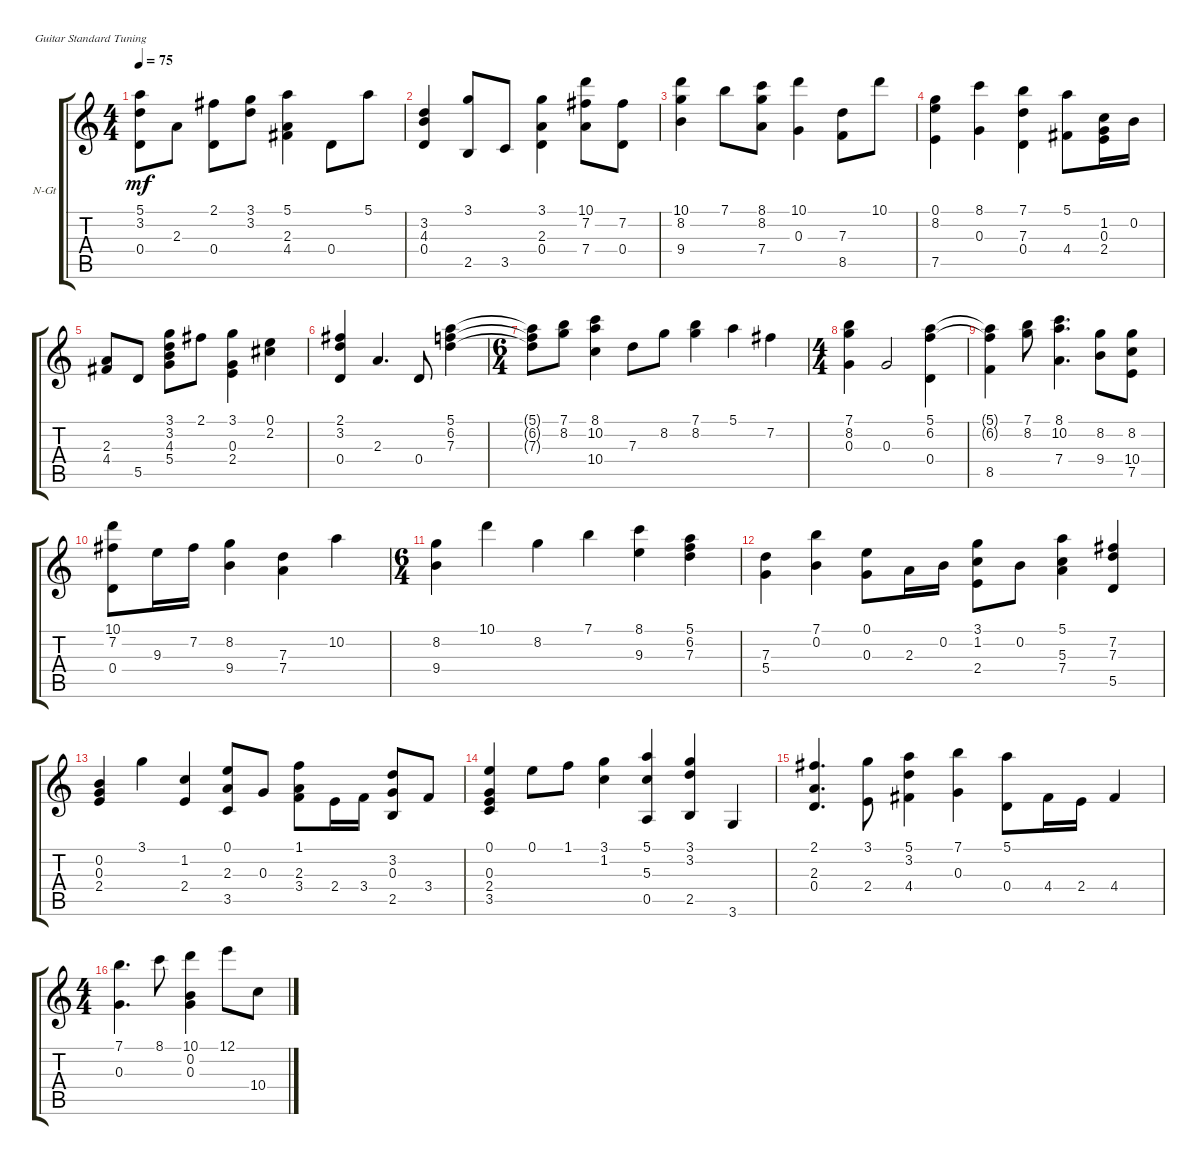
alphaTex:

\defaultSystemsLayout 4
\bracketExtendMode groupsimilarinstruments
\firstSystemTrackNameOrientation horizontal
\otherSystemsTrackNameOrientation horizontal
\track ("Nylon Guitar" "N-Gt") {instrument acousticguitarnylon}
\staff {score tabs}
\tuning (E4 B3 G3 D3 A2 E2)
\ts (4 4)
\tempo 75
\clef g2
\ks c
(5.1 3.2 0.4).8{dy mf} 2.3.8 (2.1 0.4).8 (3.1 3.2).8 (5.1 2.3 4.4).4 0.4.8 5.1.8 |
(3.2 4.3 0.4).4 (2.5 3.1).8 3.5.8 (3.1 2.3 0.4).4 (10.1 7.2 7.4).8 (7.2 0.4).8 |
(10.1 8.2 9.4).4 7.1.8 (8.1 8.2 7.4).8 (10.1 0.3).4 (8.5 7.3).8 10.1.8 |
(7.5 8.2 0.1).4 (8.1 0.3).4 (7.1 7.3 0.4).4 (5.1 4.4).8 (1.2 0.3 2.4).16 0.2.16 |
(2.3 4.4).8 5.5.8 (3.1 3.2 4.3 5.4).8 2.1.8 (3.1 0.3 2.4).4 (2.2 0.1).4 |
(2.1 3.2 0.4).4 2.3.4{d} 0.4.8 (5.1 6.2 7.3).4 |
\ts (6 4)
(5.1{t} 6.2{t} 7.3{t}).8 (8.2 7.1).8 (8.1 10.2 10.4).4 7.3.8 8.2.8 (7.1 8.2).4 5.1.4 7.2.4 |
\ts (4 4)
(7.1 8.2 0.3).4 0.3.2 (5.1 6.2 0.4).4 |
(5.1{t} 6.2{t} 8.5).4 (7.1 8.2).8 (8.1 10.2 7.4).4{d} (8.2 9.4).8 (8.2 10.4 7.5).8 |
(10.1 7.2 0.4).8 9.3.16 7.2.16 (8.2 9.4).4 (7.4 7.3).4 10.2.4 |
\ts (6 4)
(8.2 9.4).4 10.1.4 8.2.4 7.1.4 (8.1 9.3).4 (5.1 6.2 7.3).4 |
(7.3 5.4).4 (0.2 7.1).4 (0.1 0.3).8 2.3.16 0.2.16 (3.1 1.2 2.4).8 0.2.8 (5.1 5.3 7.4).4 (7.2 7.3 5.5).4 |
(0.2 0.3 2.4).4 3.1.4 (1.2 2.4).4 (0.1 2.3 3.5).8 0.3.8 (1.1 2.3 3.4).8 2.4.16 3.4.16 (3.2 0.3 2.5).8 3.4.8 |
(0.1 0.3 2.4 3.5).4 0.1.8 1.1.8 (3.1 1.2).4 (5.1 5.3 0.5).4 (3.1 3.2 2.5).4 3.6.4 |
(2.1 2.3 0.4).4{d} (2.4 3.1).8 (5.1 3.2 4.4).4 (0.3 7.1).4 (5.1 0.4).8 4.4.16 2.4.16 4.4.4 |
\ts (4 4)
(7.1 0.3).4{d} 8.1.8 (10.1 0.2 0.3).4 12.1.8 10.4.8
